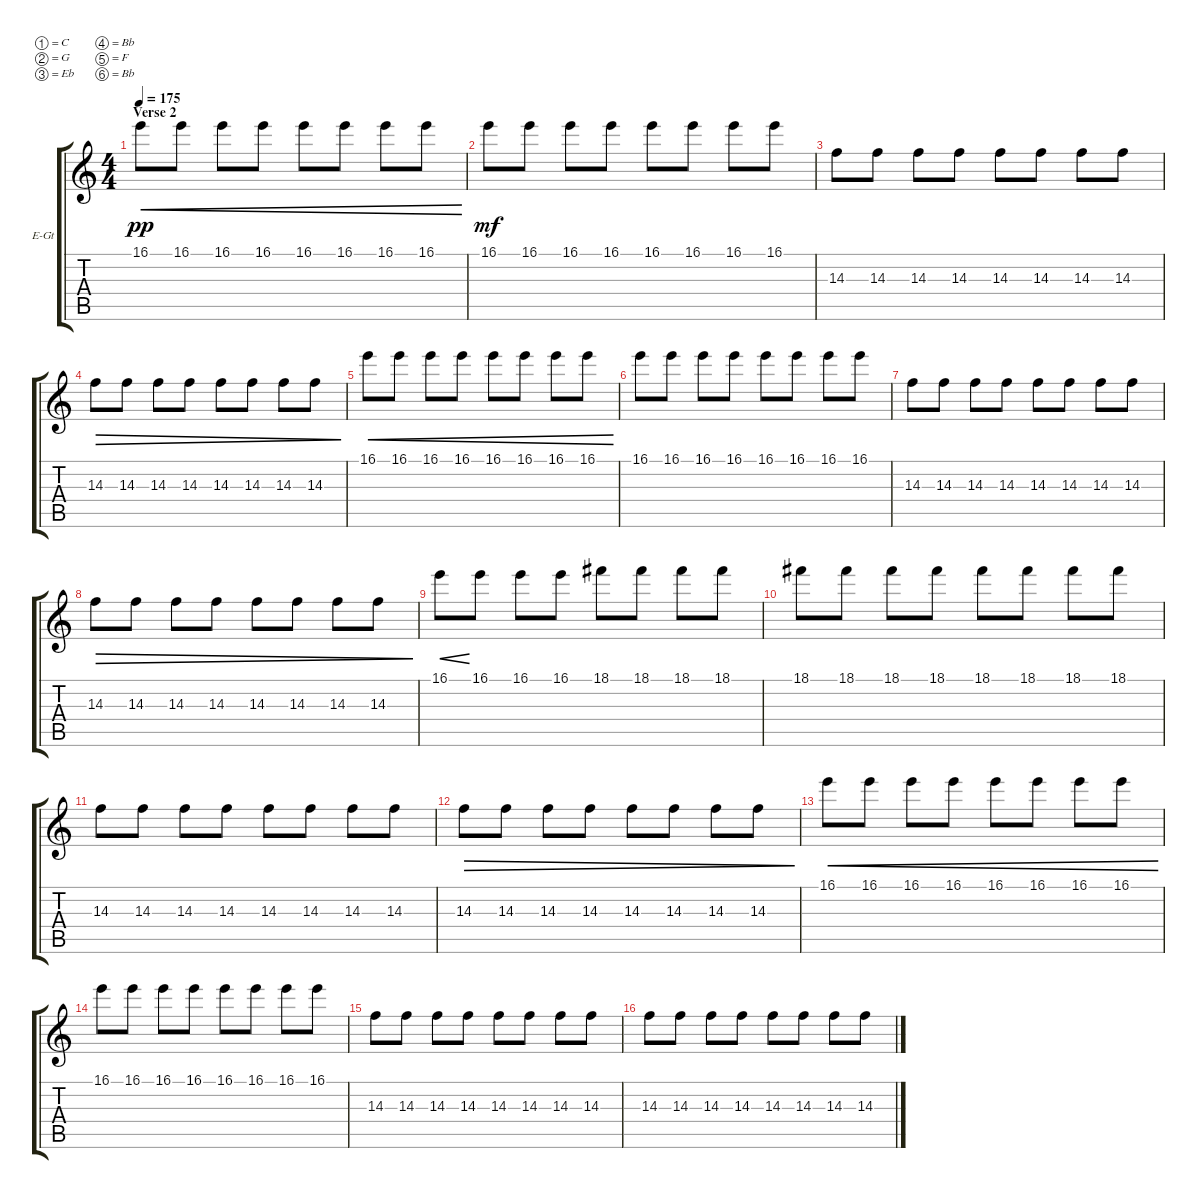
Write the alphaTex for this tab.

\bracketExtendMode groupsimilarinstruments
\firstSystemTrackNameOrientation horizontal
\otherSystemsTrackNameOrientation horizontal
\track ("Seth Thacker" "E-Gt") {instrument distortionguitar}
\staff {score tabs}
\tuning (C4 G3 Eb3 Bb2 F2 Bb1)
\ts (4 4)
\section ("" "Verse 2")
\tempo 175
\clef g2
\ks c
16.1.8{cre dy pp} 16.1.8{cre} 16.1.8{cre} 16.1.8{cre} 16.1.8{cre} 16.1.8{cre} 16.1.8{cre} 16.1.8{cre} |
16.1.8{dy mf} 16.1.8 16.1.8 16.1.8 16.1.8 16.1.8 16.1.8 16.1.8 |
14.3.8 14.3.8 14.3.8 14.3.8 14.3.8 14.3.8 14.3.8 14.3.8 |
14.3.8{dec} 14.3.8{dec} 14.3.8{dec} 14.3.8{dec} 14.3.8{dec} 14.3.8{dec} 14.3.8{dec} 14.3.8{dec} |
16.1.8{cre} 16.1.8{cre} 16.1.8{cre} 16.1.8{cre} 16.1.8{cre} 16.1.8{cre} 16.1.8{cre} 16.1.8{cre} |
16.1.8 16.1.8 16.1.8 16.1.8 16.1.8 16.1.8 16.1.8 16.1.8 |
14.3.8 14.3.8 14.3.8 14.3.8 14.3.8 14.3.8 14.3.8 14.3.8 |
14.3.8{dec} 14.3.8{dec} 14.3.8{dec} 14.3.8{dec} 14.3.8{dec} 14.3.8{dec} 14.3.8{dec} 14.3.8{dec} |
16.1.8{cre} 16.1.8 16.1.8 16.1.8 18.1.8 18.1.8 18.1.8 18.1.8 |
18.1.8 18.1.8 18.1.8 18.1.8 18.1.8 18.1.8 18.1.8 18.1.8 |
14.3.8 14.3.8 14.3.8 14.3.8 14.3.8 14.3.8 14.3.8 14.3.8 |
14.3.8{dec} 14.3.8{dec} 14.3.8{dec} 14.3.8{dec} 14.3.8{dec} 14.3.8{dec} 14.3.8{dec} 14.3.8{dec} |
16.1.8{cre} 16.1.8{cre} 16.1.8{cre} 16.1.8{cre} 16.1.8{cre} 16.1.8{cre} 16.1.8{cre} 16.1.8{cre} |
16.1.8 16.1.8 16.1.8 16.1.8 16.1.8 16.1.8 16.1.8 16.1.8 |
14.3.8 14.3.8 14.3.8 14.3.8 14.3.8 14.3.8 14.3.8 14.3.8 |
14.3.8 14.3.8 14.3.8 14.3.8 14.3.8 14.3.8 14.3.8 14.3.8
